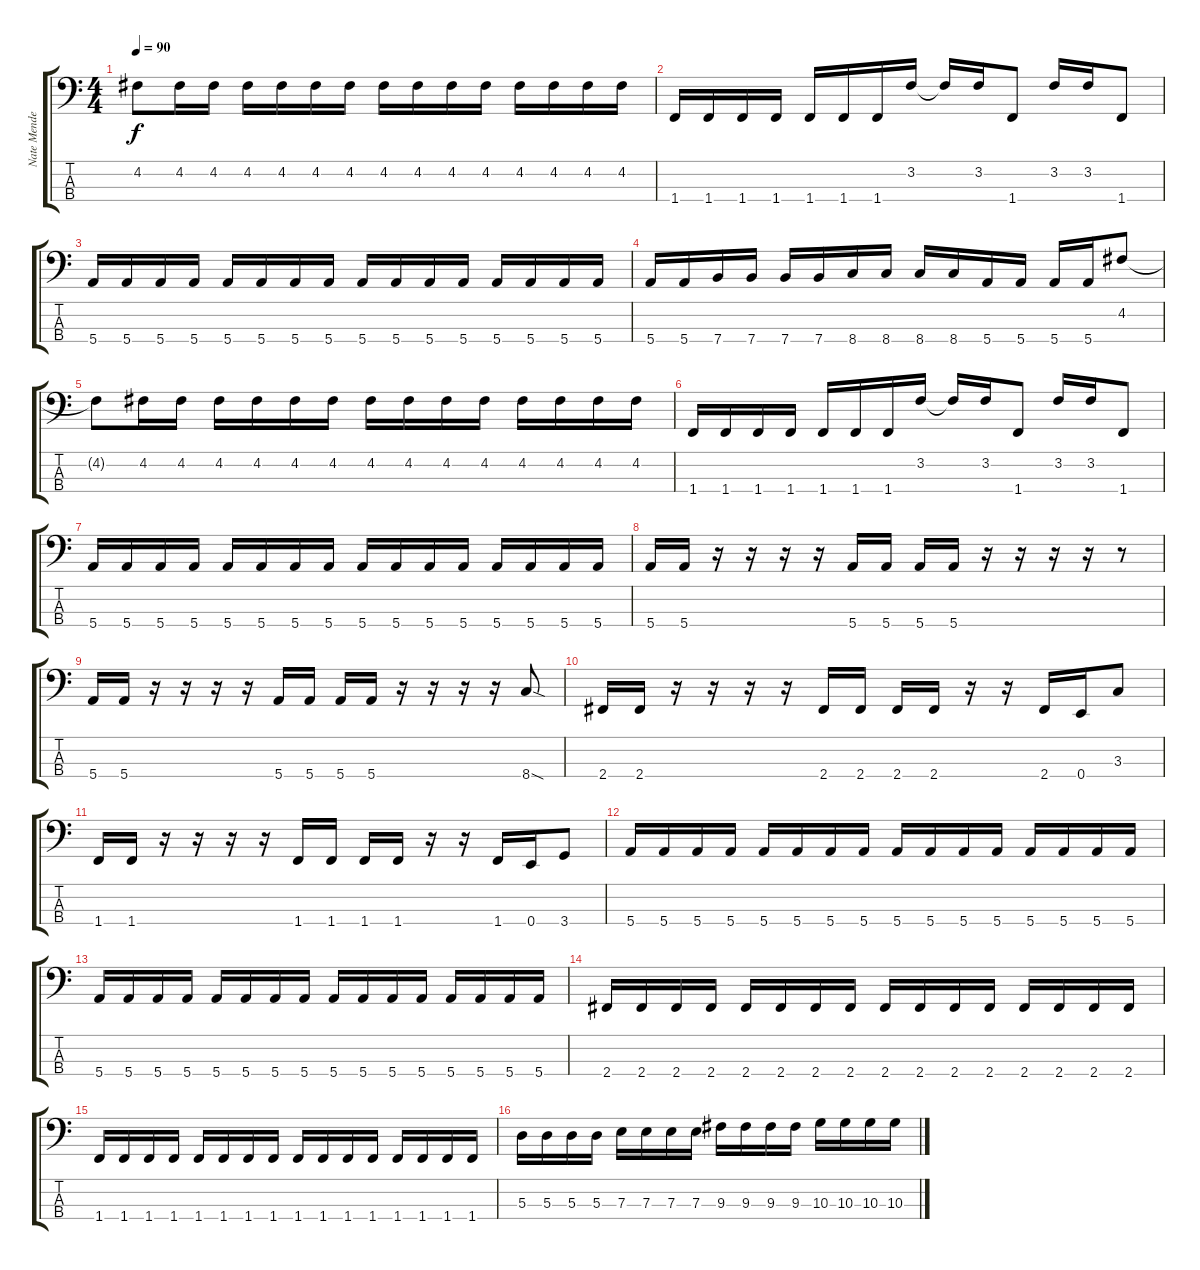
\track ("Nate Mendel - Bass Guitar" "Nate Mende") {instrument electricbassfinger}
\staff {score tabs}
\tuning (G2 D2 A1 E1) {hide}
\ts (4 4)
\tempo 90
\clef f4
\ks c
4.2{t}.8{dy f} 4.2.16 4.2.16 4.2.16 4.2.16 4.2.16 4.2.16 4.2.16 4.2.16 4.2.16 4.2.16 4.2.16 4.2.16 4.2.16 4.2.16 |
1.4.16 1.4.16 1.4.16 1.4.16 1.4.16 1.4.16 1.4.16 3.2.16 3.2{t}.16 3.2.16 1.4.8 3.2.16 3.2.16 1.4.8 |
5.4.16 5.4.16 5.4.16 5.4.16 5.4.16 5.4.16 5.4.16 5.4.16 5.4.16 5.4.16 5.4.16 5.4.16 5.4.16 5.4.16 5.4.16 5.4.16 |
5.4.16 5.4.16 7.4.16 7.4.16 7.4.16 7.4.16 8.4.16 8.4.16 8.4.16 8.4.16 5.4.16 5.4.16 5.4.16 5.4.16 4.2.8 |
4.2{t}.8 4.2.16 4.2.16 4.2.16 4.2.16 4.2.16 4.2.16 4.2.16 4.2.16 4.2.16 4.2.16 4.2.16 4.2.16 4.2.16 4.2.16 |
1.4.16 1.4.16 1.4.16 1.4.16 1.4.16 1.4.16 1.4.16 3.2.16 3.2{t}.16 3.2.16 1.4.8 3.2.16 3.2.16 1.4.8 |
5.4.16 5.4.16 5.4.16 5.4.16 5.4.16 5.4.16 5.4.16 5.4.16 5.4.16 5.4.16 5.4.16 5.4.16 5.4.16 5.4.16 5.4.16 5.4.16 |
5.4.16 5.4.16 r.16 r.16 r.16 r.16 5.4.16 5.4.16 5.4.16 5.4.16 r.16 r.16 r.16 r.16 r.8 |
5.4.16 5.4.16 r.16 r.16 r.16 r.16 5.4.16 5.4.16 5.4.16 5.4.16 r.16 r.16 r.16 r.16 8.4{sod}.8 |
2.4.16 2.4.16 r.16 r.16 r.16 r.16 2.4.16 2.4.16 2.4.16 2.4.16 r.16 r.16 2.4.16 0.4.16 3.3.8 |
1.4.16 1.4.16 r.16 r.16 r.16 r.16 1.4.16 1.4.16 1.4.16 1.4.16 r.16 r.16 1.4.16 0.4.16 3.4.8 |
5.4.16 5.4.16 5.4.16 5.4.16 5.4.16 5.4.16 5.4.16 5.4.16 5.4.16 5.4.16 5.4.16 5.4.16 5.4.16 5.4.16 5.4.16 5.4.16 |
5.4.16 5.4.16 5.4.16 5.4.16 5.4.16 5.4.16 5.4.16 5.4.16 5.4.16 5.4.16 5.4.16 5.4.16 5.4.16 5.4.16 5.4.16 5.4.16 |
2.4.16 2.4.16 2.4.16 2.4.16 2.4.16 2.4.16 2.4.16 2.4.16 2.4.16 2.4.16 2.4.16 2.4.16 2.4.16 2.4.16 2.4.16 2.4.16 |
1.4.16 1.4.16 1.4.16 1.4.16 1.4.16 1.4.16 1.4.16 1.4.16 1.4.16 1.4.16 1.4.16 1.4.16 1.4.16 1.4.16 1.4.16 1.4.16 |
5.3.16 5.3.16 5.3.16 5.3.16 7.3.16 7.3.16 7.3.16 7.3.16 9.3.16 9.3.16 9.3.16 9.3.16 10.3.16 10.3.16 10.3.16 10.3.16
